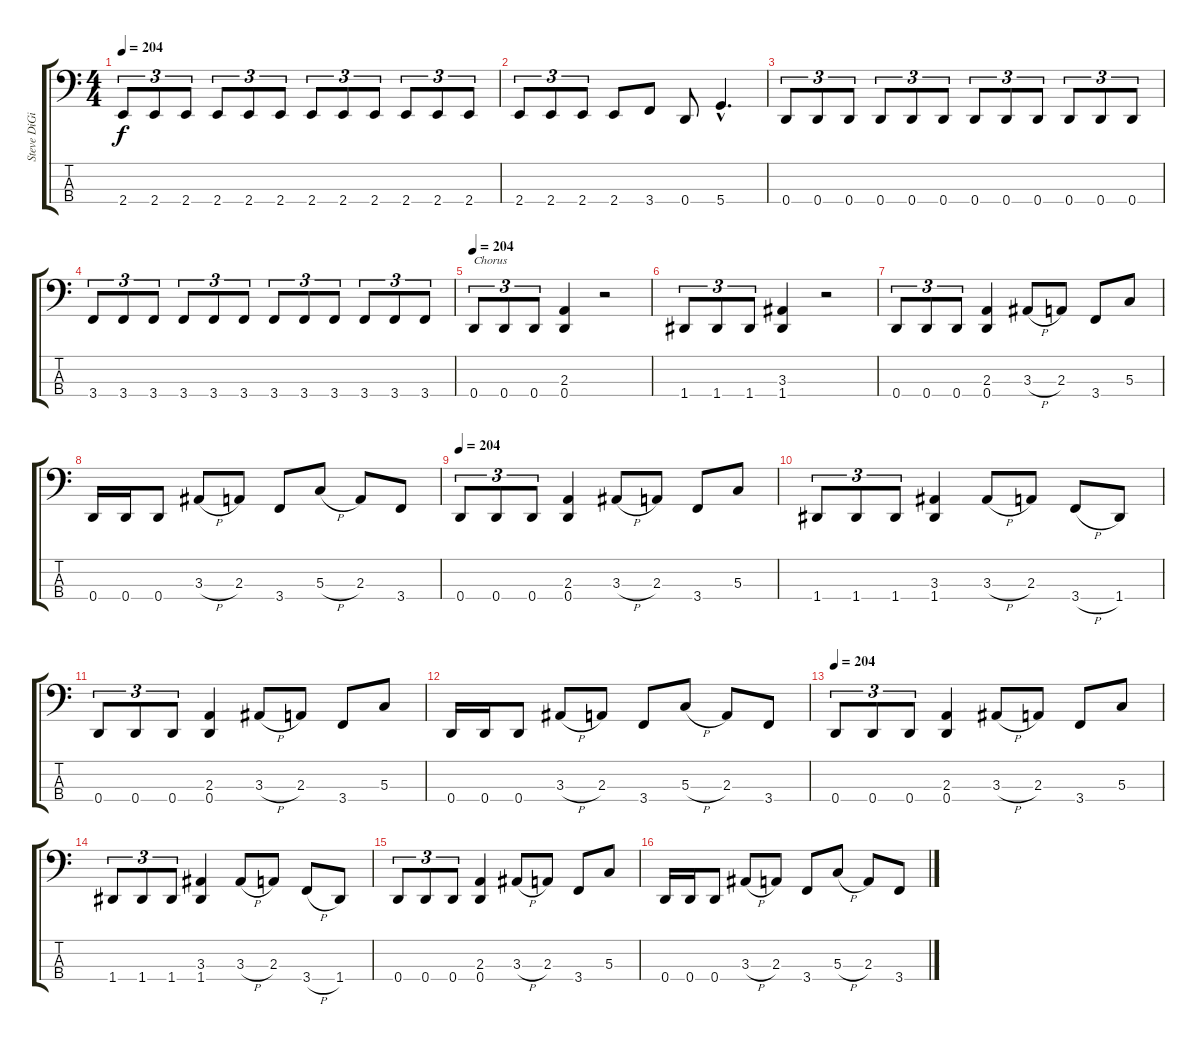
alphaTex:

\track ("Steve DiGiorgio" "Steve DiGi") {instrument electricbassfinger}
\staff {score tabs}
\tuning (F2 C2 G1 D1) {hide}
\ts (4 4)
\tempo 204
\clef f4
\ks c
2.4.8{tu (3 2) dy f} 2.4.8{tu (3 2)} 2.4.8{tu (3 2)} 2.4.8{tu (3 2)} 2.4.8{tu (3 2)} 2.4.8{tu (3 2)} 2.4.8{tu (3 2)} 2.4.8{tu (3 2)} 2.4.8{tu (3 2)} 2.4.8{tu (3 2)} 2.4.8{tu (3 2)} 2.4.8{tu (3 2)} |
2.4.8{tu (3 2)} 2.4.8{tu (3 2)} 2.4.8{tu (3 2)} 2.4.8 3.4.8 0.4.8 5.4{hac}.4{d} |
0.4.8{tu (3 2)} 0.4.8{tu (3 2)} 0.4.8{tu (3 2)} 0.4.8{tu (3 2)} 0.4.8{tu (3 2)} 0.4.8{tu (3 2)} 0.4.8{tu (3 2)} 0.4.8{tu (3 2)} 0.4.8{tu (3 2)} 0.4.8{tu (3 2)} 0.4.8{tu (3 2)} 0.4.8{tu (3 2)} |
3.4.8{tu (3 2)} 3.4.8{tu (3 2)} 3.4.8{tu (3 2)} 3.4.8{tu (3 2)} 3.4.8{tu (3 2)} 3.4.8{tu (3 2)} 3.4.8{tu (3 2)} 3.4.8{tu (3 2)} 3.4.8{tu (3 2)} 3.4.8{tu (3 2)} 3.4.8{tu (3 2)} 3.4.8{tu (3 2)} |
\tempo 204
0.4.8{tu (3 2) txt "Chorus"} 0.4.8{tu (3 2)} 0.4.8{tu (3 2)} (2.3 0.4).4 r.2 |
1.4.8{tu (3 2)} 1.4.8{tu (3 2)} 1.4.8{tu (3 2)} (3.3 1.4).4 r.2 |
0.4.8{tu (3 2)} 0.4.8{tu (3 2)} 0.4.8{tu (3 2)} (2.3 0.4).4 3.3{h}.8 2.3.8 3.4.8 5.3.8 |
0.4.16 0.4.16 0.4.8 3.3{h}.8 2.3.8 3.4.8 5.3{h}.8 2.3.8 3.4.8 |
\tempo 204
0.4.8{tu (3 2)} 0.4.8{tu (3 2)} 0.4.8{tu (3 2)} (2.3 0.4).4 3.3{h}.8 2.3.8 3.4.8 5.3.8 |
1.4.8{tu (3 2)} 1.4.8{tu (3 2)} 1.4.8{tu (3 2)} (3.3 1.4).4 3.3{h}.8 2.3.8 3.4{h}.8 1.4.8 |
0.4.8{tu (3 2)} 0.4.8{tu (3 2)} 0.4.8{tu (3 2)} (2.3 0.4).4 3.3{h}.8 2.3.8 3.4.8 5.3.8 |
0.4.16 0.4.16 0.4.8 3.3{h}.8 2.3.8 3.4.8 5.3{h}.8 2.3.8 3.4.8 |
\tempo 204
0.4.8{tu (3 2)} 0.4.8{tu (3 2)} 0.4.8{tu (3 2)} (2.3 0.4).4 3.3{h}.8 2.3.8 3.4.8 5.3.8 |
1.4.8{tu (3 2)} 1.4.8{tu (3 2)} 1.4.8{tu (3 2)} (3.3 1.4).4 3.3{h}.8 2.3.8 3.4{h}.8 1.4.8 |
0.4.8{tu (3 2)} 0.4.8{tu (3 2)} 0.4.8{tu (3 2)} (2.3 0.4).4 3.3{h}.8 2.3.8 3.4.8 5.3.8 |
0.4.16 0.4.16 0.4.8 3.3{h}.8 2.3.8 3.4.8 5.3{h}.8 2.3.8 3.4.8
